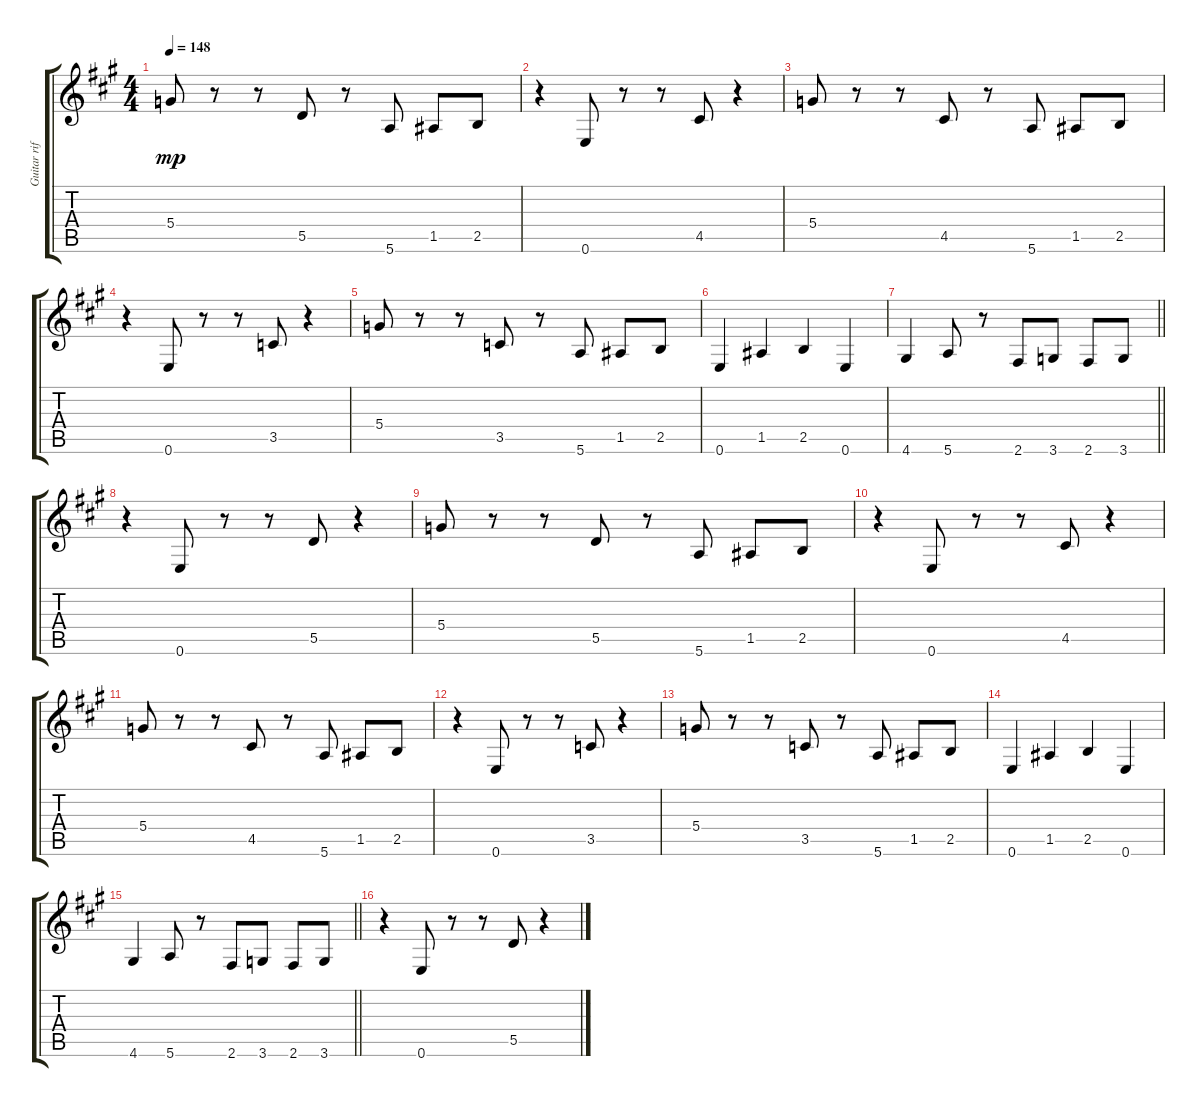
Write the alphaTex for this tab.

\track ("Guitar riff overdrive" "Guitar rif") {instrument overdrivenguitar}
\staff {score tabs}
\tuning (E4 B3 G3 D3 A2 E2) {hide}
\ts (4 4)
\tempo 148
\clef g2
\ks a
5.4.8{dy mp} r.8 r.8 5.5.8 r.8 5.6.8 1.5.8 2.5.8 |
r.4 0.6.8 r.8 r.8 4.5.8 r.4 |
5.4.8 r.8 r.8 4.5.8 r.8 5.6.8 1.5.8 2.5.8 |
r.4 0.6.8 r.8 r.8 3.5.8 r.4 |
5.4.8 r.8 r.8 3.5.8 r.8 5.6.8 1.5.8 2.5.8 |
0.6.4 1.5.4 2.5.4 0.6.4 |
\barLineRight lightlight
4.6.4 5.6.8 r.8 2.6.8 3.6.8 2.6.8 3.6.8 |
r.4 0.6.8 r.8 r.8 5.5.8 r.4 |
5.4.8 r.8 r.8 5.5.8 r.8 5.6.8 1.5.8 2.5.8 |
r.4 0.6.8 r.8 r.8 4.5.8 r.4 |
5.4.8 r.8 r.8 4.5.8 r.8 5.6.8 1.5.8 2.5.8 |
r.4 0.6.8 r.8 r.8 3.5.8 r.4 |
5.4.8 r.8 r.8 3.5.8 r.8 5.6.8 1.5.8 2.5.8 |
0.6.4 1.5.4 2.5.4 0.6.4 |
\barLineRight lightlight
4.6.4 5.6.8 r.8 2.6.8 3.6.8 2.6.8 3.6.8 |
r.4 0.6.8 r.8 r.8 5.5.8 r.4
